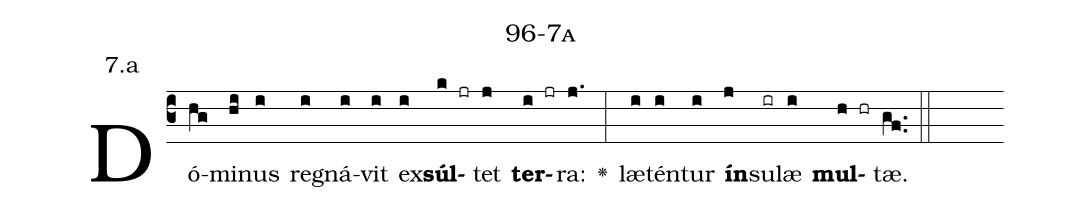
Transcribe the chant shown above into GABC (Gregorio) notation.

name: 96-7a;
annotation: 7.a;
%%
(c3)Dó(hg)mi(hi)nus(i) re(i)gná(i)vit(i) ex(i)<b>súl</b>(k jr)tet(j) <b>ter</b>(i jr)ra:(j.) <v>\greheightstar</v>(:) læ(i)tén(i)tur(i) <b>ín</b>(j)su(ir)læ(i) <b>mul</b>(h hr)tæ.(gf..) (::)


%E(i) u(i) o(j) u(i) a(h) e.(gf..) (::)
